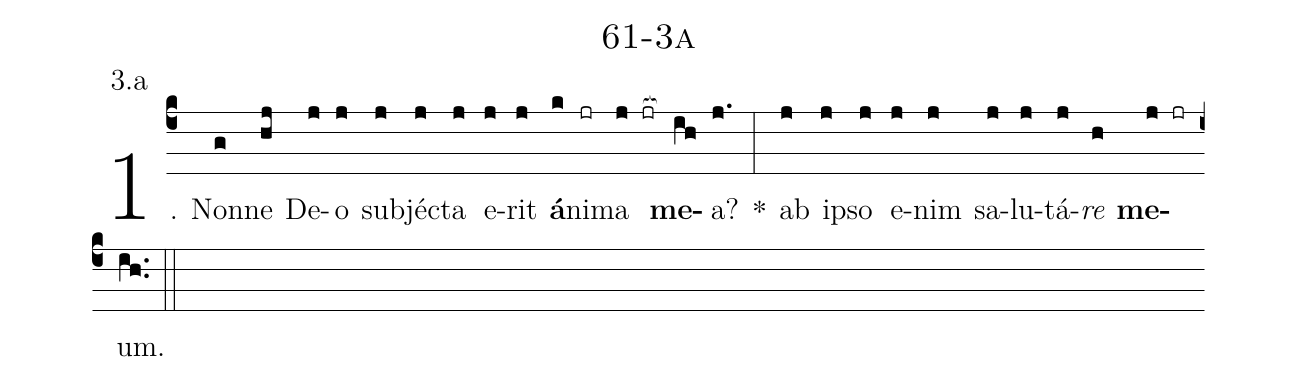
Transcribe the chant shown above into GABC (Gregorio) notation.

name: 61-3a;
annotation: 3.a;
%%
(c4)1. Non(g)ne(hj) De(j)o(j) sub(j)jéc(j)ta(j) e(j)rit(j) <b>á</b>(k)ni(jr)ma(j jr[ocb:1{]) <b>me</b>(ih[ocb:0}])a?(j.) *(:) ab(j) ip(j)so(j) e(j)nim(j) sa(j)lu(j)tá(j)<i>re</i>(h) <b>me</b>(j jr)um.(ih..) (::)
